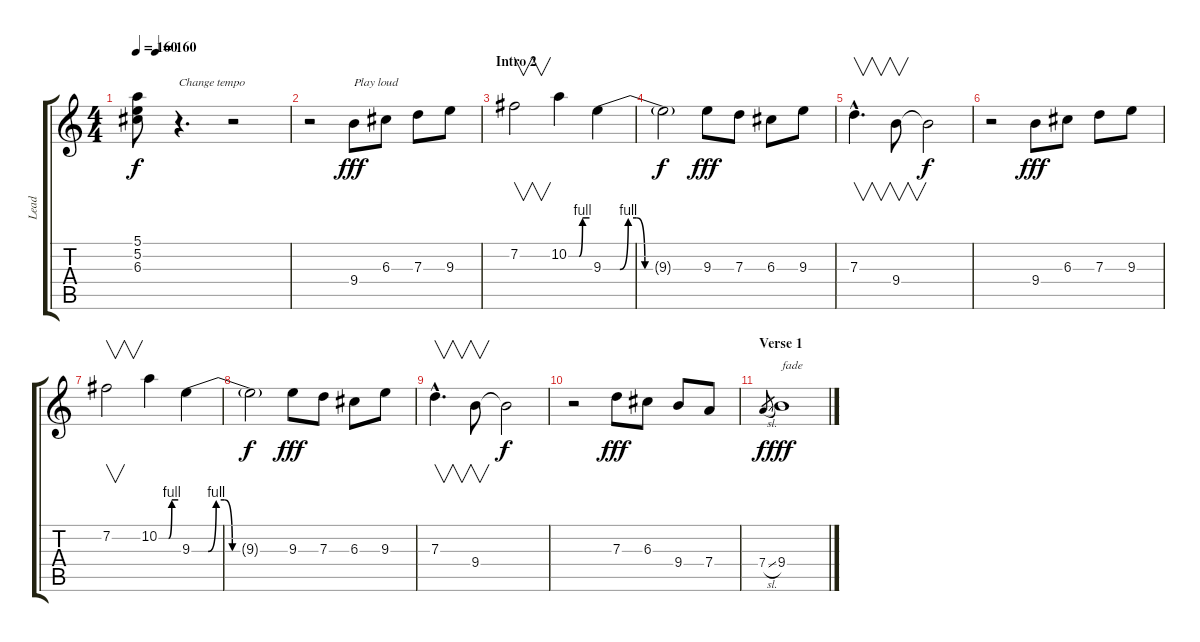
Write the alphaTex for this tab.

\track ("Lead" "Lead") {instrument electricguitarjazz}
\staff {score tabs}
\tuning (E4 B3 G3 D3 A2 E2) {hide}
\ts (4 4)
\tempo 160
\tempo (160 0.125)
\clef g2
\ks c
(5.1 5.2{t} 6.3{t}).8{dy f} r.4{d txt "Change tempo"} r.2 |
r.2 9.4.8{txt "Play loud" dy fff volume 16 instrument acousticguitarnylon} 6.3.8 7.3.8 9.3.8 |
\section ("" "Intro 2")
7.2.2{v} 10.2{be (custom 0 0 30 0 40 4 60 4)}.4 9.3{be (custom 0 0 10 0 15 4 20 4 25 0 60 0)}.4 |
9.3{t}.2{dy f} 9.3.8{dy fff} 7.3.8 6.3.8 9.3.8 |
7.3{hac}.4{v d} 9.4.8{v} 9.4{t}.2{dy f} |
r.2 9.4.8{dy fff} 6.3.8 7.3.8 9.3.8 |
7.2.2{v} 10.2{be (custom 0 0 30 0 40 4 60 4)}.4 9.3{be (custom 0 0 10 0 15 4 20 4 25 0 60 0)}.4 |
9.3{t}.2{dy f} 9.3.8{dy fff} 7.3.8 6.3.8 9.3.8 |
7.3{hac}.4{v d} 9.4.8{v} 9.4{t}.2{dy f} |
r.2 7.3.8{dy fff} 6.3.8 9.4.8 7.4.8 |
\section ("" "Verse 1")
7.4{sl}.8{gr dy f} 9.4.1{txt "fade" dy fff}
